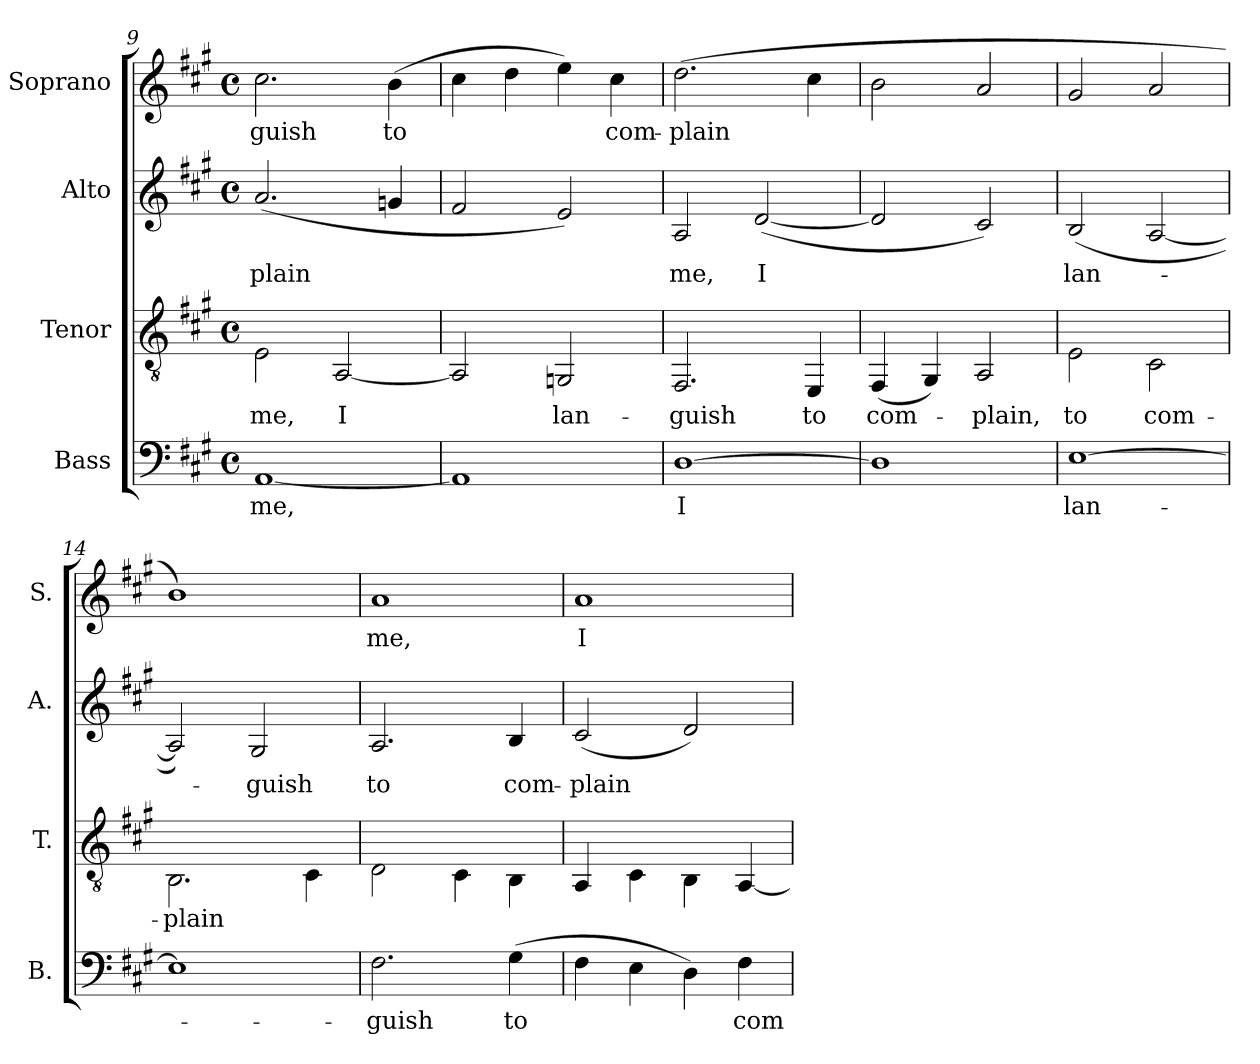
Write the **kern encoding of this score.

**kern	**text	**kern	**text	**kern	**text	**kern	**text
*part4	*part4	*part3	*part3	*part2	*part2	*part1	*part1
*staff4	*staff4	*staff3	*staff3	*staff2	*staff2	*staff1	*staff1
*I"Bass	*	*I"Tenor	*	*I"Alto	*	*I"Soprano	*
*I'B.	*	*I'T.	*	*I'A.	*	*I'S.	*
*clefF4	*	*clefGv2	*	*clefG2	*	*clefG2	*
*k[f#c#g#]	*	*k[f#c#g#]	*	*k[f#c#g#]	*	*k[f#c#g#]	*
*A:	*	*A:	*	*A:	*	*A:	*
*M4/4	*	*M4/4	*	*M4/4	*	*M4/4	*
*met(c)	*	*met(c)	*	*met(c)	*	*met(c)	*
=9	=9	=9	=9	=9	=9	=9	=9
!	!LO:LY:b:color=#000000	!	!	!	!	!	!
!	!	!	!LO:LY:b:color=#000000	!	!	!	!
!	!	!	!	!	!LO:LY:b:color=#000000	!	!
!	!	!	!	!	!	!	!LO:LY:b:color=#000000
[1AAi	me,	2Ei\	me,	(2.ai/	-plain	2.cc#i\	-guish
!	!	!	!LO:LY:b:color=#000000	!	!	!	!
.	.	[2AAi/	I	.	.	.	.
!	!	!	!	!	!	!	!LO:LY:b:color=#000000
.	.	.	.	4gni/	.	(4bi\	to
=10	=10	=10	=10	=10	=10	=10	=10
1AAi]	.	2AAi/]	.	2f#i/	.	4cc#i\	.
.	.	.	.	.	.	4ddi\	.
!	!	!	!LO:LY:b:color=#000000	!	!	!	!
.	.	2GGni/	lan-	2ei/)	.	4eei\)	.
!	!	!	!	!	!	!	!LO:LY:b:color=#000000
.	.	.	.	.	.	4cc#i\	com-
=11	=11	=11	=11	=11	=11	=11	=11
!	!LO:LY:b:color=#000000	!	!	!	!	!	!
!	!	!	!LO:LY:b:color=#000000	!	!	!	!
!	!	!	!	!	!LO:LY:b:color=#000000	!	!
!	!	!	!	!	!	!	!LO:LY:b:color=#000000
[1Di	I	2.FF#i/	-guish	2Ai/	me,	(2.ddi\	-plain
!	!	!	!	!	!LO:LY:b:color=#000000	!	!
.	.	.	.	([2di/	I	.	.
!	!	!	!LO:LY:b:color=#000000	!	!	!	!
.	.	4EEi/	to	.	.	4cc#i\	.
=12	=12	=12	=12	=12	=12	=12	=12
!	!	!	!LO:LY:b:color=#000000	!	!	!	!
1Di]	.	(4FF#i/	com-	2di/]	.	2bi\	.
.	.	4GG#i/)	.	.	.	.	.
!	!	!	!LO:LY:b:color=#000000	!	!	!	!
.	.	2AAi/	-plain,	2c#i/)	.	2ai/	.
!!LO:LB:g=z
=13	=13	=13	=13	=13	=13	=13	=13
!	!LO:LY:b:color=#000000	!	!	!	!	!	!
!	!	!	!LO:LY:b:color=#000000	!	!	!	!
!	!	!	!	!	!LO:LY:b:color=#000000	!	!
[1Ei	lan-	2Ei\	to	(2Bi/	lan-	2g#i/	.
!	!	!	!LO:LY:b:color=#000000	!	!	!	!
.	.	2C#i\	com-	[2Ai/	.	2ai/	.
=14	=14	=14	=14	=14	=14	=14	=14
!	!	!	!LO:LY:b:color=#000000	!	!	!	!
1Ei]	.	2.BBi\	-plain	2Ai/])	.	1bi)	.
!	!	!	!	!	!LO:LY:b:color=#000000	!	!
.	.	.	.	2G#i/	-guish	.	.
.	.	4C#i\	.	.	.	.	.
=15	=15	=15	=15	=15	=15	=15	=15
!	!LO:LY:b:color=#000000	!	!	!	!	!	!
!	!	!	!	!	!LO:LY:b:color=#000000	!	!
!	!	!	!	!	!	!	!LO:LY:b:color=#000000
2.F#i\	-guish	2Di\	.	2.Ai/	to	1ai	me,
.	.	4C#i\	.	.	.	.	.
!	!LO:LY:b:color=#000000	!	!	!	!	!	!
!	!	!	!	!	!LO:LY:b:color=#000000	!	!
(4G#i\	to	4BBi\	.	4Bi/	com-	.	.
=16	=16	=16	=16	=16	=16	=16	=16
!	!	!	!	!	!LO:LY:b:color=#000000	!	!
!	!	!	!	!	!	!	!LO:LY:b:color=#000000
4F#i\	.	4AAi/	.	(2c#i/	-plain	1ai	I
4Ei\	.	4C#i\	.	.	.	.	.
4Di\)	.	4BBi\	.	2di/)	.	.	.
!	!LO:LY:b:color=#000000	!	!	!	!	!	!
4F#i\	com-	[4AAi/	.	.	.	.	.
=	=	=	=	=	=	=	=
*-	*-	*-	*-	*-	*-	*-	*-
